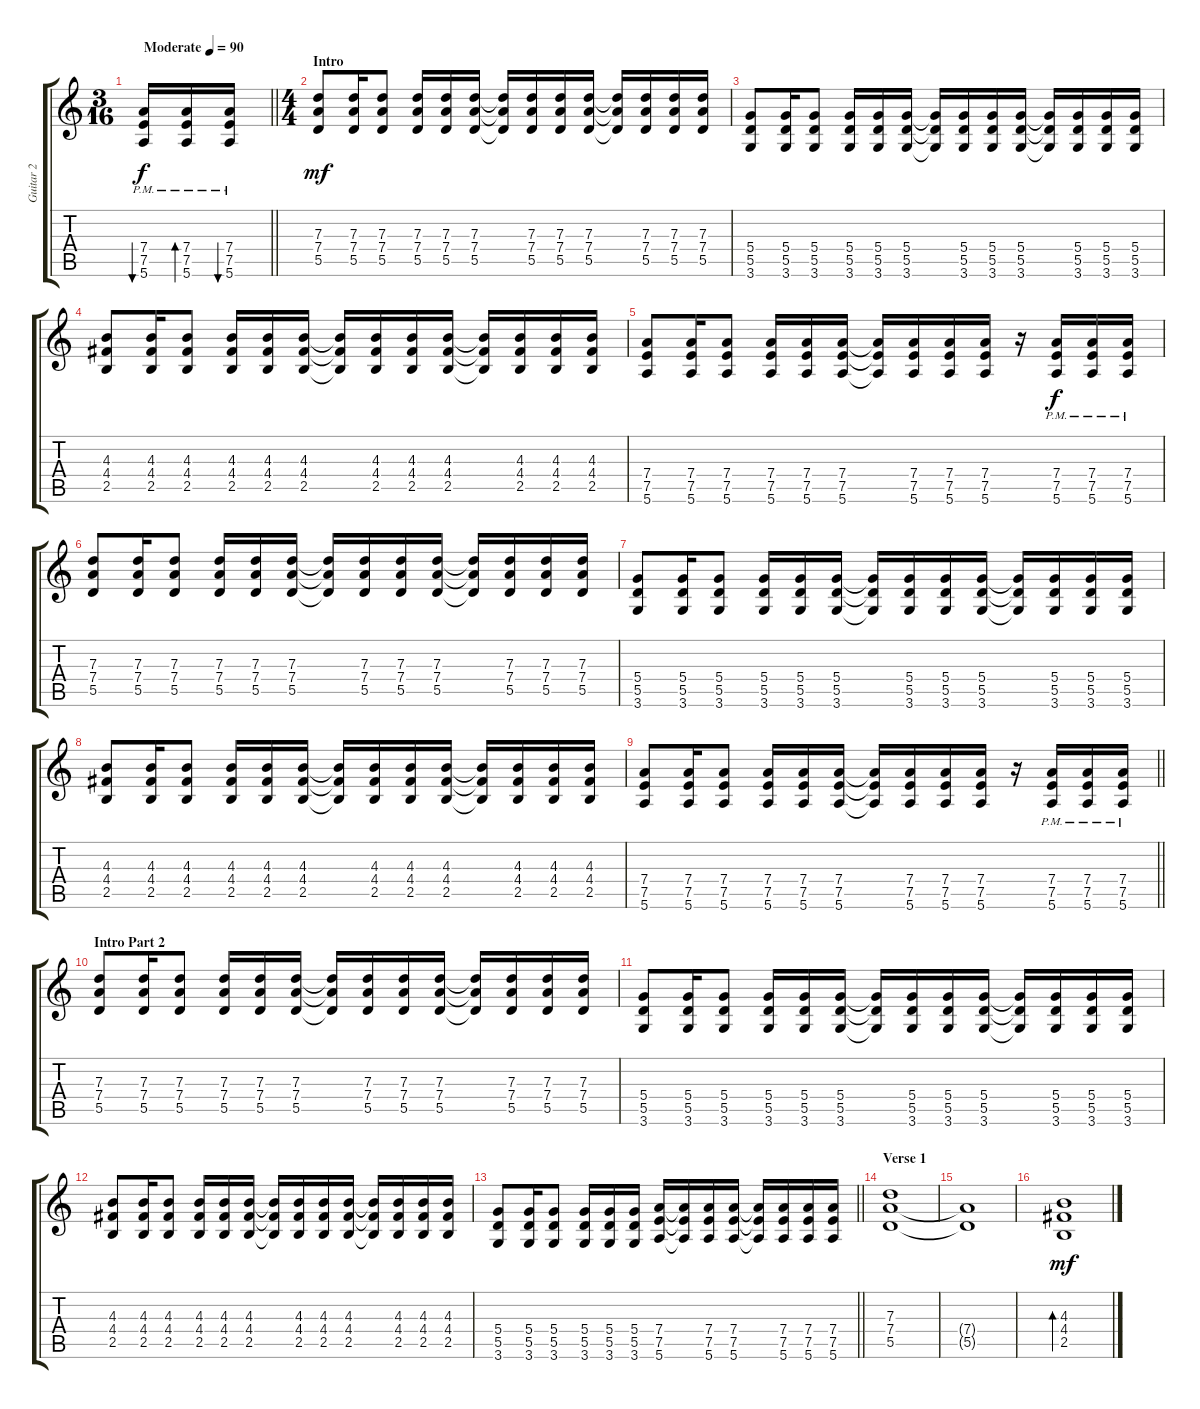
\track ("Guitar 2" "Guitar 2") {instrument distortionguitar}
\staff {score tabs}
\tuning (E4 B3 G3 D3 A2 E2) {hide}
\ts (3 16)
\tempo (90 "Moderate")
\clef g2
\barLineRight lightlight
\ks c
(7.4{pm} 7.5{pm} 5.6{pm}).16{bu 60 dy f instrument distortionguitar} (7.4{pm} 7.5{pm} 5.6{pm}).16{bd 60} (7.4{pm} 7.5{pm} 5.6{pm}).16{bu 60} |
\ts (4 4)
\section ("" "Intro")
(7.3 7.4 5.5).8{dy mf volume 9} (7.3 7.4 5.5).16 (7.3 7.4 5.5).8 (7.3 7.4 5.5).16 (7.3 7.4 5.5).16 (7.3 7.4 5.5).16 (7.3{t} 7.4{t} 5.5{t}).16 (7.3 7.4 5.5).16 (7.3 7.4 5.5).16 (7.3 7.4 5.5).16 (7.3{t} 7.4{t} 5.5{t}).16 (7.3 7.4 5.5).16 (7.3 7.4 5.5).16 (7.3 7.4 5.5).16 |
(5.4 5.5 3.6).8 (5.4 5.5 3.6).16 (5.4 5.5 3.6).8 (5.4 5.5 3.6).16 (5.4 5.5 3.6).16 (5.4 5.5 3.6).16 (5.4{t} 5.5{t} 3.6{t}).16 (5.4 5.5 3.6).16 (5.4 5.5 3.6).16 (5.4 5.5 3.6).16 (5.4{t} 5.5{t} 3.6{t}).16 (5.4 5.5 3.6).16 (5.4 5.5 3.6).16 (5.4 5.5 3.6).16 |
(4.3 4.4 2.5).8 (4.3 4.4 2.5).16 (4.3 4.4 2.5).8 (4.3 4.4 2.5).16 (4.3 4.4 2.5).16 (4.3 4.4 2.5).16 (4.3{t} 4.4{t} 2.5{t}).16 (4.3 4.4 2.5).16 (4.3 4.4 2.5).16 (4.3 4.4 2.5).16 (4.3{t} 4.4{t} 2.5{t}).16 (4.3 4.4 2.5).16 (4.3 4.4 2.5).16 (4.3 4.4 2.5).16 |
(7.4 7.5 5.6).8 (7.4 7.5 5.6).16 (7.4 7.5 5.6).8 (7.4 7.5 5.6).16 (7.4 7.5 5.6).16 (7.4 7.5 5.6).16 (7.4{t} 7.5{t} 5.6{t}).16 (7.4 7.5 5.6).16 (7.4 7.5 5.6).16 (7.4 7.5 5.6).16 r.16 (7.4{pm} 7.5{pm} 5.6{pm}).16{dy f volume 12} (7.4{pm} 7.5{pm} 5.6{pm}).16 (7.4{pm} 7.5{pm} 5.6{pm}).16 |
(7.3 7.4 5.5).8 (7.3 7.4 5.5).16 (7.3 7.4 5.5).8 (7.3 7.4 5.5).16 (7.3 7.4 5.5).16 (7.3 7.4 5.5).16 (7.3{t} 7.4{t} 5.5{t}).16 (7.3 7.4 5.5).16 (7.3 7.4 5.5).16 (7.3 7.4 5.5).16 (7.3{t} 7.4{t} 5.5{t}).16 (7.3 7.4 5.5).16 (7.3 7.4 5.5).16 (7.3 7.4 5.5).16 |
(5.4 5.5 3.6).8 (5.4 5.5 3.6).16 (5.4 5.5 3.6).8 (5.4 5.5 3.6).16 (5.4 5.5 3.6).16 (5.4 5.5 3.6).16 (5.4{t} 5.5{t} 3.6{t}).16 (5.4 5.5 3.6).16 (5.4 5.5 3.6).16 (5.4 5.5 3.6).16 (5.4{t} 5.5{t} 3.6{t}).16 (5.4 5.5 3.6).16 (5.4 5.5 3.6).16 (5.4 5.5 3.6).16 |
(4.3 4.4 2.5).8 (4.3 4.4 2.5).16 (4.3 4.4 2.5).8 (4.3 4.4 2.5).16 (4.3 4.4 2.5).16 (4.3 4.4 2.5).16 (4.3{t} 4.4{t} 2.5{t}).16 (4.3 4.4 2.5).16 (4.3 4.4 2.5).16 (4.3 4.4 2.5).16 (4.3{t} 4.4{t} 2.5{t}).16 (4.3 4.4 2.5).16 (4.3 4.4 2.5).16 (4.3 4.4 2.5).16 |
\barLineRight lightlight
(7.4 7.5 5.6).8 (7.4 7.5 5.6).16 (7.4 7.5 5.6).8 (7.4 7.5 5.6).16 (7.4 7.5 5.6).16 (7.4 7.5 5.6).16 (7.4{t} 7.5{t} 5.6{t}).16 (7.4 7.5 5.6).16 (7.4 7.5 5.6).16 (7.4 7.5 5.6).16 r.16 (7.4{pm} 7.5{pm} 5.6{pm}).16 (7.4{pm} 7.5{pm} 5.6{pm}).16 (7.4{pm} 7.5{pm} 5.6{pm}).16 |
\section ("" "Intro Part 2")
(7.3 7.4 5.5).8 (7.3 7.4 5.5).16 (7.3 7.4 5.5).8 (7.3 7.4 5.5).16 (7.3 7.4 5.5).16 (7.3 7.4 5.5).16 (7.3{t} 7.4{t} 5.5{t}).16 (7.3 7.4 5.5).16 (7.3 7.4 5.5).16 (7.3 7.4 5.5).16 (7.3{t} 7.4{t} 5.5{t}).16 (7.3 7.4 5.5).16 (7.3 7.4 5.5).16 (7.3 7.4 5.5).16 |
(5.4 5.5 3.6).8 (5.4 5.5 3.6).16 (5.4 5.5 3.6).8 (5.4 5.5 3.6).16 (5.4 5.5 3.6).16 (5.4 5.5 3.6).16 (5.4{t} 5.5{t} 3.6{t}).16 (5.4 5.5 3.6).16 (5.4 5.5 3.6).16 (5.4 5.5 3.6).16 (5.4{t} 5.5{t} 3.6{t}).16 (5.4 5.5 3.6).16 (5.4 5.5 3.6).16 (5.4 5.5 3.6).16 |
(4.3 4.4 2.5).8 (4.3 4.4 2.5).16 (4.3 4.4 2.5).8 (4.3 4.4 2.5).16 (4.3 4.4 2.5).16 (4.3 4.4 2.5).16 (4.3{t} 4.4{t} 2.5{t}).16 (4.3 4.4 2.5).16 (4.3 4.4 2.5).16 (4.3 4.4 2.5).16 (4.3{t} 4.4{t} 2.5{t}).16 (4.3 4.4 2.5).16 (4.3 4.4 2.5).16 (4.3 4.4 2.5).16 |
\barLineRight lightlight
(5.4 5.5 3.6).8 (5.4 5.5 3.6).16 (5.4 5.5 3.6).8 (5.4 5.5 3.6).16 (5.4 5.5 3.6).16 (5.4 5.5 3.6).16 (7.4 7.5 5.6).16 (7.4{t} 7.5{t} 5.6{t}).16 (7.4 7.5 5.6).16 (7.4 7.5 5.6).16 (7.4{t} 7.5{t} 5.6{t}).16 (7.4 7.5 5.6).16 (7.4 7.5 5.6).16 (7.4 7.5 5.6).16 |
\section ("" "Verse 1")
(7.3 7.4 5.5).1 |
(7.4{t} 5.5{t}).1{instrument acousticguitarsteel} |
(4.3 4.4 2.5).1{bd 120 dy mf}
